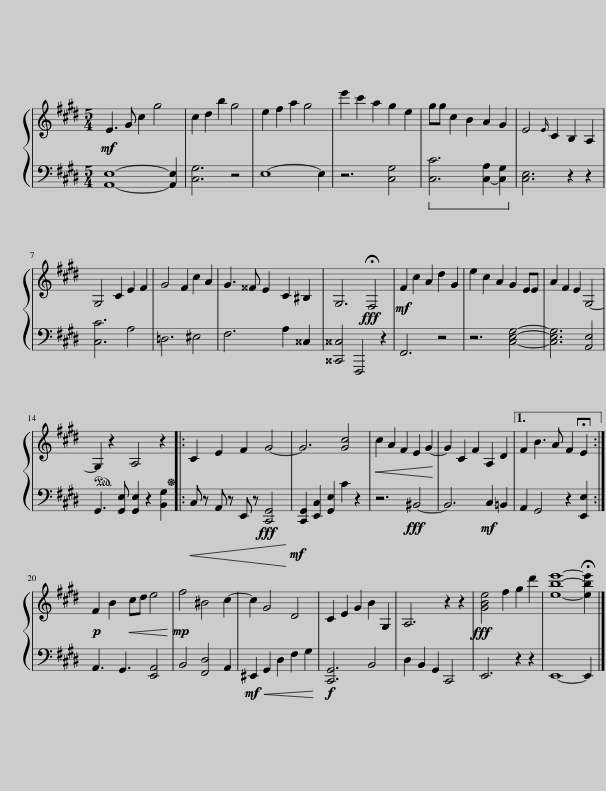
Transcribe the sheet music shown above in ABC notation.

X:1
%%score { 1 | 2 }
L:1/8
M:5/4
I:linebreak $
K:E
V:1 treble
V:2 bass
V:1
!mf! E3 G c2 g4 | c2 d2 b2 g4 | e2 f2 a2 g4 | e'2 c'2 a2 g2 e2 | gg c2 B2 A2 G2 | %5
 E4{E} C2 B,2 A,2 |$ G,4 C2 E2 F2 | G4 F2 c2 A2 | G3 ^^F E2 C2 ^B,2 | G,6!fff! !fermata!F,4 | %10
!mf! F2 c2 A2 d2 G2 | e2 c2 A2 G2 EE | A2 F2 E2 G,4- |$ G,2 z2 A,4 z2 |: C2 E2 F2 G4- | %15
 G6 [Gc]4 |!<(! c2 A2 F2 E2 G2-!<)! | G2 C2 F2 A,2 D2 |1 F2 B3 A F2 !fermata!E2 :|$!p! F2 B2!<(! cd e4!<)! | %20
!mp! f4 ^B4 c2- | c2 G4 D4 | C2 E2 G2 B2 G,2 | A,6 z2 z2 |!fff! [GBe]4 f2 g2 d'2 | %25
 [ebe']8- !fermata![ebe']2 |] %26
V:2
 [A,,E,]8- [A,,E,]2 | [C,G,]6 z4 | E,8- E,2 | z6 [C,G,]4 |!ped! [C,C]6 [C,-A,]2 [C,G,]2!ped-up! | %5
 [C,E,]6 z2 z2 |$ [C,C]6 A,4 | =D,6 ^E,4 | F,6 A,2 ^^C,2 | [^^C,,^^C,]4 F,,,4 z2 | %10
 F,,6 z4 | z6 [C,E,G,]4- | [C,E,G,]6 [A,,E,]4 |$!ped! G,,3 [G,,E,] [G,,E,]2 z2 [B,,G,]2!ped-up! |:!<(! C, z A,, z E,, z!fff! [C,,G,,]4!<)! | %15
!mf! [C,,G,,]2 [E,,C,]2 [G,,E,]2 C2 z2 | z6!fff! ^B,,4- | B,,6!mf! C,2 =B,,2 |1 A,,2 G,,4 z2 [E,,E,]2 :|$ A,,3 G,,3 [E,,A,,]4 | %20
 B,,4 [F,,D,]4 A,,2 |!mf!!<(! ^E,,2 G,,2 D,2 F,2 G,2!<)! |!f! [C,,G,,]6 B,,4 | D,2 B,,2 G,,2 C,,4 | E,,6 z2 z2 | %25
 E,,8- E,,2 |] %26
